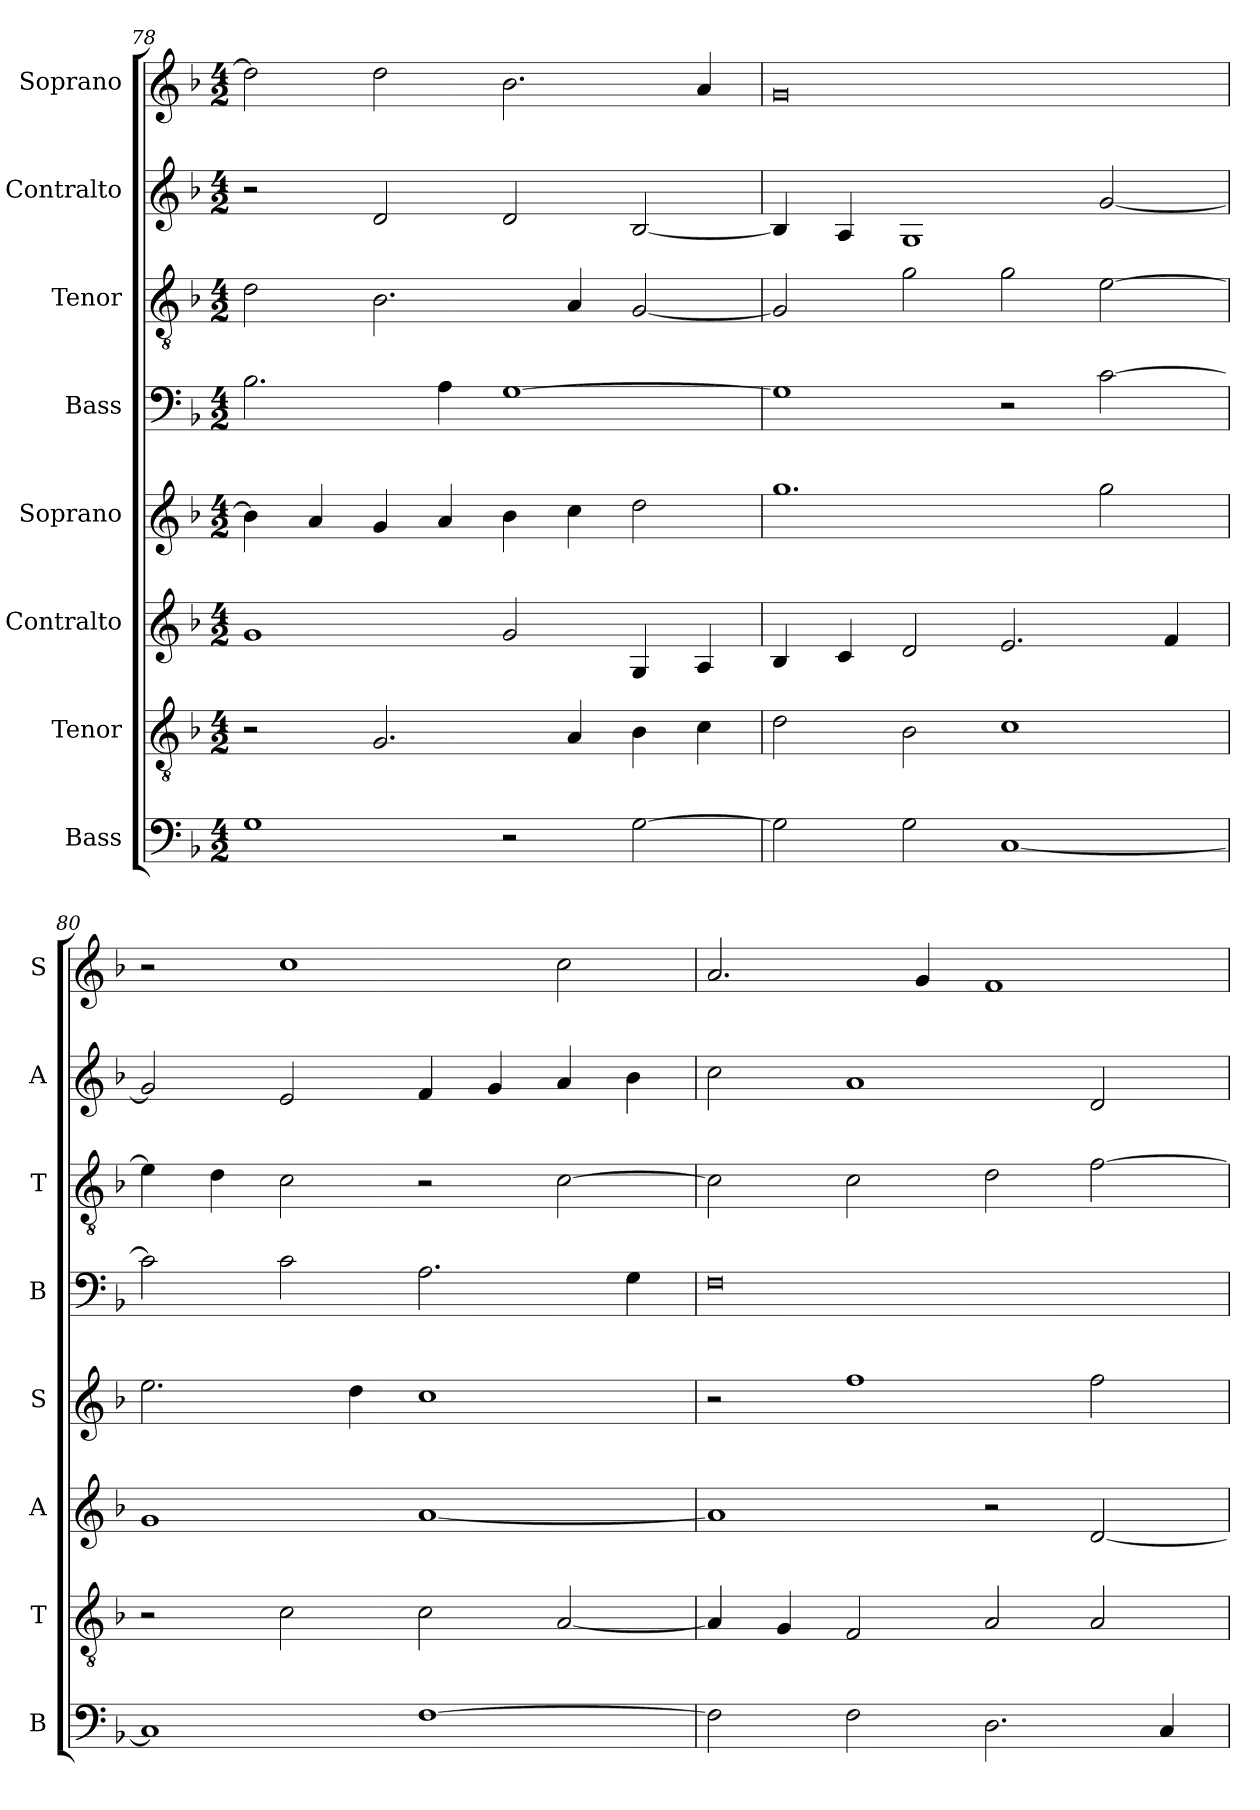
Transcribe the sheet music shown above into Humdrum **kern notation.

**kern	**kern	**kern	**kern	**kern	**kern	**kern	**kern
*part8	*part7	*part6	*part5	*part4	*part3	*part2	*part1
*staff8	*staff7	*staff6	*staff5	*staff4	*staff3	*staff2	*staff1
*I"Bass	*I"Tenor	*I"Contralto	*I"Soprano	*I"Bass	*I"Tenor	*I"Contralto	*I"Soprano
*I'B	*I'T	*I'A	*I'S	*I'B	*I'T	*I'A	*I'S
*clefF4	*clefGv2	*clefG2	*clefG2	*clefF4	*clefGv2	*clefG2	*clefG2
*k[b-]	*k[b-]	*k[b-]	*k[b-]	*k[b-]	*k[b-]	*k[b-]	*k[b-]
*G:dor	*G:dor	*G:dor	*G:dor	*G:dor	*G:dor	*G:dor	*G:dor
*M4/2	*M4/2	*M4/2	*M4/2	*M4/2	*M4/2	*M4/2	*M4/2
=78	=78	=78	=78	=78	=78	=78	=78
1G	2r	1g	4b-]	2.B-	2d	2r	2dd]
.	.	.	4a	.	.	.	.
.	2.G	.	4g	.	2.B-	2d	2dd
.	.	.	4a	4A	.	.	.
2r	.	2g	4b-	[1G	.	2d	2.b-
.	4A	.	4cc	.	4A	.	.
[2G	4B-	4G	2dd	.	[2G	[2B-	.
.	4c	4A	.	.	.	.	4a
=79	=79	=79	=79	=79	=79	=79	=79
2G]	2d	4B-	1.gg	1G]	2G]	4B-]	0g
.	.	4c	.	.	.	4A	.
2G	2B-	2d	.	.	2g	1G	.
[1C	1c	2.e	.	2r	2g	.	.
.	.	.	2gg	[2c	[2e	[2g	.
.	.	4f	.	.	.	.	.
=80	=80	=80	=80	=80	=80	=80	=80
1C]	2r	1g	2.ee	2c]	4e]	2g]	2r
.	.	.	.	.	4d	.	.
.	2c	.	.	2c	2c	2e	1cc
.	.	.	4dd	.	.	.	.
[1F	2c	[1a	1cc	2.A	2r	4f	.
.	.	.	.	.	.	4g	.
.	[2A	.	.	.	[2c	4a	2cc
.	.	.	.	4G	.	4b-	.
=81	=81	=81	=81	=81	=81	=81	=81
2F]	4A]	1a]	2r	0F	2c]	2cc	2.a
.	4G	.	.	.	.	.	.
2F	2F	.	1ff	.	2c	1a	.
.	.	.	.	.	.	.	4g
2.D	2A	2r	.	.	2d	.	1f
.	2A	[2d	2ff	.	[2f	2d	.
4C	.	.	.	.	.	.	.
=	=	=	=	=	=	=	=
*-	*-	*-	*-	*-	*-	*-	*-
